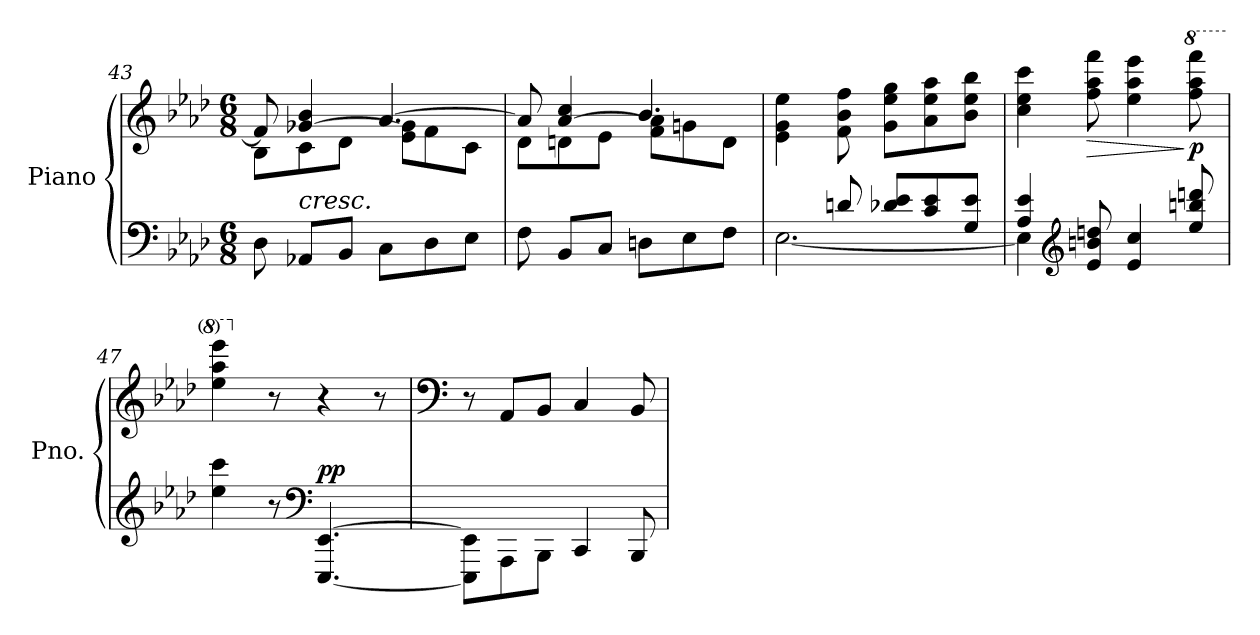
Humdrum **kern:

**kern	**kern	**dynam
*part1	*part1	*part1
*staff2	*staff1	*staff1/2
*I"Piano	*	*
*I'Pno.	*	*
*clefF4	*clefG2	*
*k[b-e-a-d-]	*k[b-e-a-d-]	*
*M6/8	*M6/8	*
=43	=43	=43
*	*^	*
8D-\	8f/]	8B-\L	.
!LO:TX:a:i:t=cresc.	!	!	!
8AA-X/L	[4g-X/ 4b-/	8c\	.
8BB-/J	.	8d-\J	.
8C\L	[4.a-/	8e-\ 8g-\]L	.
8D-\	.	8f\	.
8E-\J	.	8c\J	.
=44	=44	=44	=44
8F\	8a-/]	8d-\L	.
8BB-/L	[4a-/ 4cc/	8dn\	.
8C/J	.	8e-\J	.
8Dn\L	4.b-/	8f\ 8a-\]L	.
8E-\	.	8gn\	.
8F\J	.	8d\J	.
*	*v	*v	*
=45	=45	=45
*^	*	*
4rAyy	[2.E-\	4e-\ 4g\ 4ee-\	.
8dn/	.	8f\ 8b-\ 8ff\	.
8d-X/ 8e-/L	.	8g\ 8ee-\ 8gg\L	.
8c/ 8e-/	.	8a-\ 8ee-\ 8aa-\	.
8G/ 8e-/J	.	8b-\ 8ee-\ 8bb-\J	.
=46	=46	=46	=46
4A-/ 4e-/	4E-\]	4cc\ 4ee-\ 4ccc\	.
*clefG2	*	*	*
!	!	!	!LO:HP:b
8e-/ 8bn/ 8ddn/	2reyy	8ff\ 8aa-\ 8fff\	>
4e-/ 4cc/	.	4ee-\ 4aa-\ 4eee-\	.
*	*	*8va	*
!	!	!	!LO:DY:n=1:b
8ee-/ 8bbn/ 8dddn/	.	8fff\ 8aaa-\ 8ffff\	] p
*v	*v	*	*
=47	=47	=47
4ee-\ 4ccc\	4eee-\ 4aaa-\ 4eeee-\	.
*	*X8va	*
8r	8r	.
*clefF4	*	*
!	!	!LO:DY:a=2
[4.EEE-/ [4.EE-/	4r	pp
.	8r	.
!!LO:LB:g=z
=48	=48	=48
*	*clefF4	*
8EEE-\] 8EE-\]L	8r	.
8AAA-\	8AA-/L	.
8BBB-\J	8BB-/J	.
4CC/	4C/	.
8BBB-/	8BB-/	.
=	=	=
*-	*-	*-
